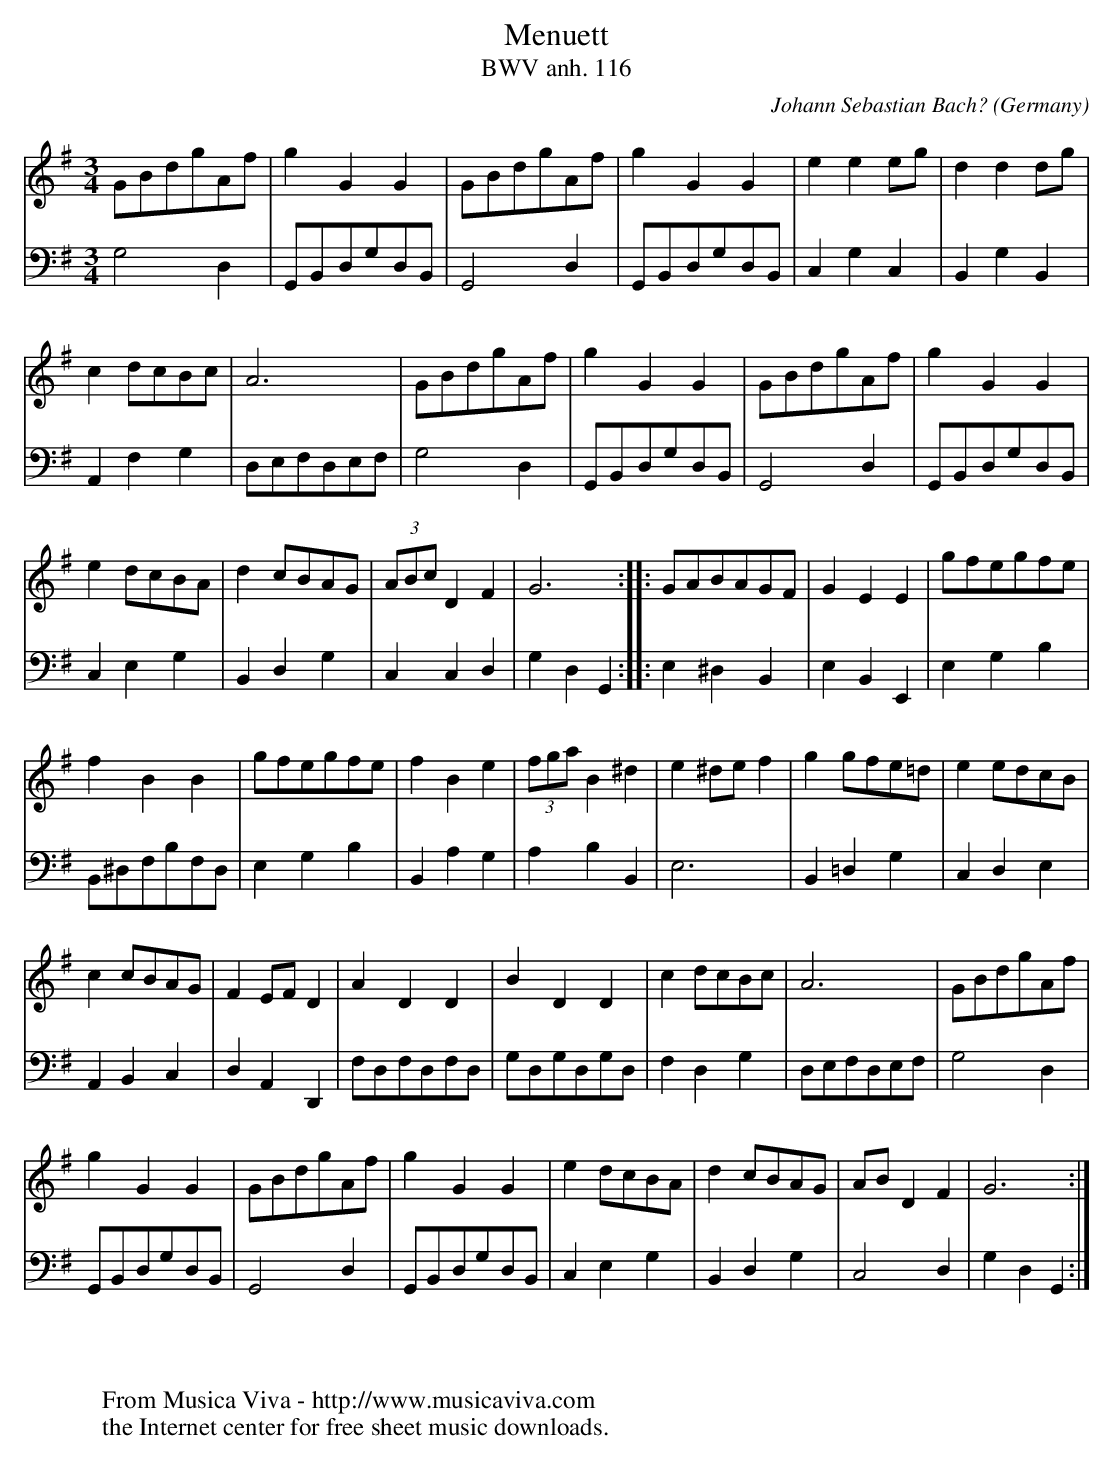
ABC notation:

X:1
T:Menuett
T:BWV anh. 116
C:Johann Sebastian Bach?
O:Germany
V:1 Program 1 6 %Harpsichord
V:2 Program 1 6 bass %Harpsichord
M:3/4
L:1/8
K:G
V:1
GBdgAf|g2G2G2|GBdgAf|g2G2G2|e2e2eg|d2d2dg|
V:2
G,4D,2|G,,B,,D,G,D,B,,|G,,4D,2|G,,B,,D,G,D,B,,|C,2G,2C,2|B,,2G,2B,,2|
V:1
c2dcBc|A6|GBdgAf|g2G2G2|GBdgAf|g2G2G2|
V:2
A,,2F,2G,2|D,E,F,D,E,F,|G,4D,2|G,,B,,D,G,D,B,,|G,,4D,2|G,,B,,D,G,D,B,,|
V:1
e2dcBA|d2cBAG|(3ABcD2F2|G6::GABAGF|G2E2E2|gfegfe|
V:2
C,2E,2G,2|B,,2D,2G,2|C,2C,2D,2|G,2D,2G,,2::E,2^D,2B,,2|E,2B,,2E,,2|E,2G,2B,2|
V:1
f2B2B2|gfegfe|f2B2e2|(3fgaB2^d2|e2^def2|g2gfe=d|e2edcB|
V:2
B,,^D,F,B,F,D,|E,2G,2B,2|B,,2A,2G,2|A,2B,2B,,2|E,6|B,,2=D,2G,2|C,2D,2E,2|
V:1
c2cBAG|F2EFD2|A2D2D2|B2D2D2|c2dcBc|A6|GBdgAf|
V:2
A,,2B,,2C,2|D,2A,,2D,,2|F,D,F,D,F,D,|G,D,G,D,G,D,|F,2D,2G,2|D,E,F,D,E,F,|G,4D,2|
V:1
g2G2G2|GBdgAf|g2G2G2|e2dcBA|d2cBAG|ABD2F2|G6:|]
V:2
G,,B,,D,G,D,B,,|G,,4D,2|G,,B,,D,G,D,B,,|C,2E,2G,2|B,,2D,2G,2|C,4D,2|G,2D,2G,,2:|]
W:
W:
W:  From Musica Viva - http://www.musicaviva.com
W:  the Internet center for free sheet music downloads.
